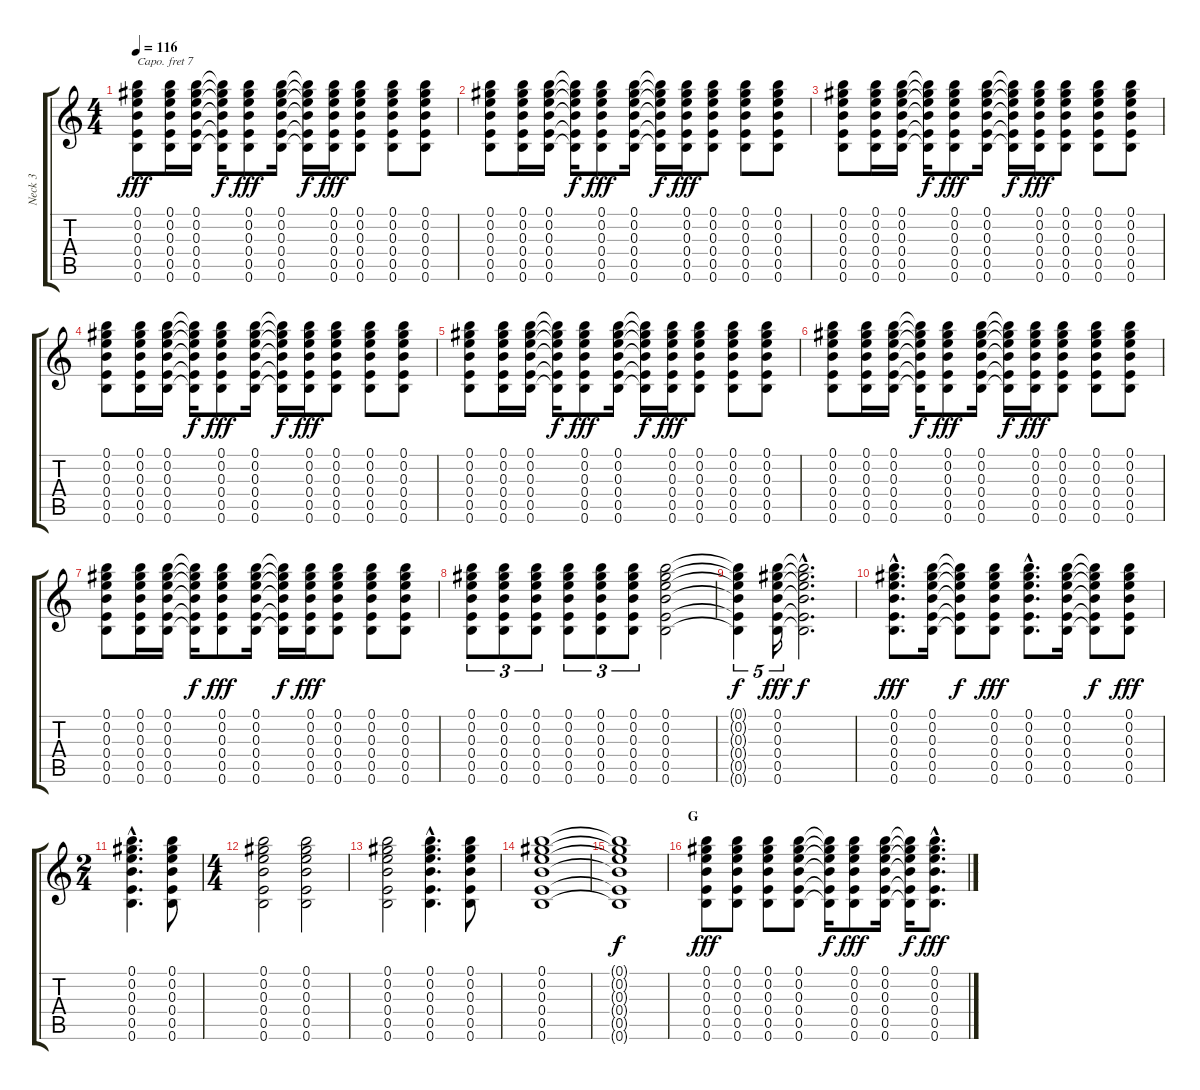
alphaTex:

\track ("Neck 3" "Neck 3") {instrument electricguitarclean}
\staff {score tabs}
\capo 7
\tuning (E4 Db4 A3 E3 A2 E2) {hide}
\ts (4 4)
\tempo 116
\clef g2
\ks c
(0.1 0.2 0.3 0.4 0.5 0.6).8{dy fff} (0.1 0.2 0.3 0.4 0.5 0.6).16 (0.1 0.2 0.3 0.4 0.5 0.6).16 (0.1{t} 0.2{t} 0.3{t} 0.4{t} 0.5{t} 0.6{t}).16{dy f} (0.1 0.2 0.3 0.4 0.5 0.6).8{dy fff} (0.1 0.2 0.3 0.4 0.5 0.6).16 (0.1{t} 0.2{t} 0.3{t} 0.4{t} 0.5{t} 0.6{t}).16{dy f} (0.1 0.2 0.3 0.4 0.5 0.6).16{dy fff} (0.1 0.2 0.3 0.4 0.5 0.6).8 (0.1 0.2 0.3 0.4 0.5 0.6).8 (0.1 0.2 0.3 0.4 0.5 0.6).8 |
(0.1 0.2 0.3 0.4 0.5 0.6).8 (0.1 0.2 0.3 0.4 0.5 0.6).16 (0.1 0.2 0.3 0.4 0.5 0.6).16 (0.1{t} 0.2{t} 0.3{t} 0.4{t} 0.5{t} 0.6{t}).16{dy f} (0.1 0.2 0.3 0.4 0.5 0.6).8{dy fff} (0.1 0.2 0.3 0.4 0.5 0.6).16 (0.1{t} 0.2{t} 0.3{t} 0.4{t} 0.5{t} 0.6{t}).16{dy f} (0.1 0.2 0.3 0.4 0.5 0.6).16{dy fff} (0.1 0.2 0.3 0.4 0.5 0.6).8 (0.1 0.2 0.3 0.4 0.5 0.6).8 (0.1 0.2 0.3 0.4 0.5 0.6).8 |
(0.1 0.2 0.3 0.4 0.5 0.6).8 (0.1 0.2 0.3 0.4 0.5 0.6).16 (0.1 0.2 0.3 0.4 0.5 0.6).16 (0.1{t} 0.2{t} 0.3{t} 0.4{t} 0.5{t} 0.6{t}).16{dy f} (0.1 0.2 0.3 0.4 0.5 0.6).8{dy fff} (0.1 0.2 0.3 0.4 0.5 0.6).16 (0.1{t} 0.2{t} 0.3{t} 0.4{t} 0.5{t} 0.6{t}).16{dy f} (0.1 0.2 0.3 0.4 0.5 0.6).16{dy fff} (0.1 0.2 0.3 0.4 0.5 0.6).8 (0.1 0.2 0.3 0.4 0.5 0.6).8 (0.1 0.2 0.3 0.4 0.5 0.6).8 |
(0.1 0.2 0.3 0.4 0.5 0.6).8 (0.1 0.2 0.3 0.4 0.5 0.6).16 (0.1 0.2 0.3 0.4 0.5 0.6).16 (0.1{t} 0.2{t} 0.3{t} 0.4{t} 0.5{t} 0.6{t}).16{dy f} (0.1 0.2 0.3 0.4 0.5 0.6).8{dy fff} (0.1 0.2 0.3 0.4 0.5 0.6).16 (0.1{t} 0.2{t} 0.3{t} 0.4{t} 0.5{t} 0.6{t}).16{dy f} (0.1 0.2 0.3 0.4 0.5 0.6).16{dy fff} (0.1 0.2 0.3 0.4 0.5 0.6).8 (0.1 0.2 0.3 0.4 0.5 0.6).8 (0.1 0.2 0.3 0.4 0.5 0.6).8 |
(0.1 0.2 0.3 0.4 0.5 0.6).8 (0.1 0.2 0.3 0.4 0.5 0.6).16 (0.1 0.2 0.3 0.4 0.5 0.6).16 (0.1{t} 0.2{t} 0.3{t} 0.4{t} 0.5{t} 0.6{t}).16{dy f} (0.1 0.2 0.3 0.4 0.5 0.6).8{dy fff} (0.1 0.2 0.3 0.4 0.5 0.6).16 (0.1{t} 0.2{t} 0.3{t} 0.4{t} 0.5{t} 0.6{t}).16{dy f} (0.1 0.2 0.3 0.4 0.5 0.6).16{dy fff} (0.1 0.2 0.3 0.4 0.5 0.6).8 (0.1 0.2 0.3 0.4 0.5 0.6).8 (0.1 0.2 0.3 0.4 0.5 0.6).8 |
(0.1 0.2 0.3 0.4 0.5 0.6).8 (0.1 0.2 0.3 0.4 0.5 0.6).16 (0.1 0.2 0.3 0.4 0.5 0.6).16 (0.1{t} 0.2{t} 0.3{t} 0.4{t} 0.5{t} 0.6{t}).16{dy f} (0.1 0.2 0.3 0.4 0.5 0.6).8{dy fff} (0.1 0.2 0.3 0.4 0.5 0.6).16 (0.1{t} 0.2{t} 0.3{t} 0.4{t} 0.5{t} 0.6{t}).16{dy f} (0.1 0.2 0.3 0.4 0.5 0.6).16{dy fff} (0.1 0.2 0.3 0.4 0.5 0.6).8 (0.1 0.2 0.3 0.4 0.5 0.6).8 (0.1 0.2 0.3 0.4 0.5 0.6).8 |
(0.1 0.2 0.3 0.4 0.5 0.6).8 (0.1 0.2 0.3 0.4 0.5 0.6).16 (0.1 0.2 0.3 0.4 0.5 0.6).16 (0.1{t} 0.2{t} 0.3{t} 0.4{t} 0.5{t} 0.6{t}).16{dy f} (0.1 0.2 0.3 0.4 0.5 0.6).8{dy fff} (0.1 0.2 0.3 0.4 0.5 0.6).16 (0.1{t} 0.2{t} 0.3{t} 0.4{t} 0.5{t} 0.6{t}).16{dy f} (0.1 0.2 0.3 0.4 0.5 0.6).16{dy fff} (0.1 0.2 0.3 0.4 0.5 0.6).8 (0.1 0.2 0.3 0.4 0.5 0.6).8 (0.1 0.2 0.3 0.4 0.5 0.6).8 |
(0.1 0.2 0.3 0.4 0.5 0.6).8{tu (3 2)} (0.1 0.2 0.3 0.4 0.5 0.6).8{tu (3 2)} (0.1 0.2 0.3 0.4 0.5 0.6).8{tu (3 2)} (0.1 0.2 0.3 0.4 0.5 0.6).8{tu (3 2)} (0.1 0.2 0.3 0.4 0.5 0.6).8{tu (3 2)} (0.1 0.2 0.3 0.4 0.5 0.6).8{tu (3 2)} (0.1 0.2 0.3 0.4 0.5 0.6).2 |
(0.1{t} 0.2{t} 0.3{t} 0.4{t} 0.5{t} 0.6{t}).4{tu (5 4) dy f} (0.1 0.2 0.3 0.4 0.5 0.6).16{tu (5 4) dy fff} (0.1{hac t} 0.2{hac t} 0.3{hac t} 0.4{hac t} 0.5{hac t} 0.6{hac t}).2{d dy f} |
(0.1{hac} 0.2{hac} 0.3{hac} 0.4{hac} 0.5{hac} 0.6{hac}).8{d dy fff} (0.1 0.2 0.3 0.4 0.5 0.6).16 (0.1{t} 0.2{t} 0.3{t} 0.4{t} 0.5{t} 0.6{t}).8{dy f} (0.1 0.2 0.3 0.4 0.5 0.6).8{dy fff} (0.1{hac} 0.2{hac} 0.3{hac} 0.4{hac} 0.5{hac} 0.6{hac}).8{d} (0.1 0.2 0.3 0.4 0.5 0.6).16 (0.1{t} 0.2{t} 0.3{t} 0.4{t} 0.5{t} 0.6{t}).8{dy f} (0.1 0.2 0.3 0.4 0.5 0.6).8{dy fff} |
\ts (2 4)
(0.1{hac} 0.2{hac} 0.3{hac} 0.4{hac} 0.5{hac} 0.6{hac}).4{d} (0.1 0.2 0.3 0.4 0.5 0.6).8 |
\ts (4 4)
(0.1 0.2 0.3 0.4 0.5 0.6).2 (0.1 0.2 0.3 0.4 0.5 0.6).2 |
(0.1 0.2 0.3 0.4 0.5 0.6).2 (0.1{hac} 0.2{hac} 0.3{hac} 0.4{hac} 0.5{hac} 0.6{hac}).4{d} (0.1 0.2 0.3 0.4 0.5 0.6).8 |
(0.1 0.2 0.3 0.4 0.5 0.6).1 |
(0.1{t} 0.2{t} 0.3{t} 0.4{t} 0.5{t} 0.6{t}).1{dy f} |
\section ("" "G")
(0.1 0.2 0.3 0.4 0.5 0.6).8{dy fff} (0.1 0.2 0.3 0.4 0.5 0.6).8 (0.1 0.2 0.3 0.4 0.5 0.6).8 (0.1 0.2 0.3 0.4 0.5 0.6).8 (0.1{t} 0.2{t} 0.3{t} 0.4{t} 0.5{t} 0.6{t}).16{dy f} (0.1 0.2 0.3 0.4 0.5 0.6).8{dy fff} (0.1 0.2 0.3 0.4 0.5 0.6).16 (0.1{t} 0.2{t} 0.3{t} 0.4{t} 0.5{t} 0.6{t}).16{dy f} (0.1{hac} 0.2{hac} 0.3{hac} 0.4{hac} 0.5{hac} 0.6{hac}).8{d dy fff}
